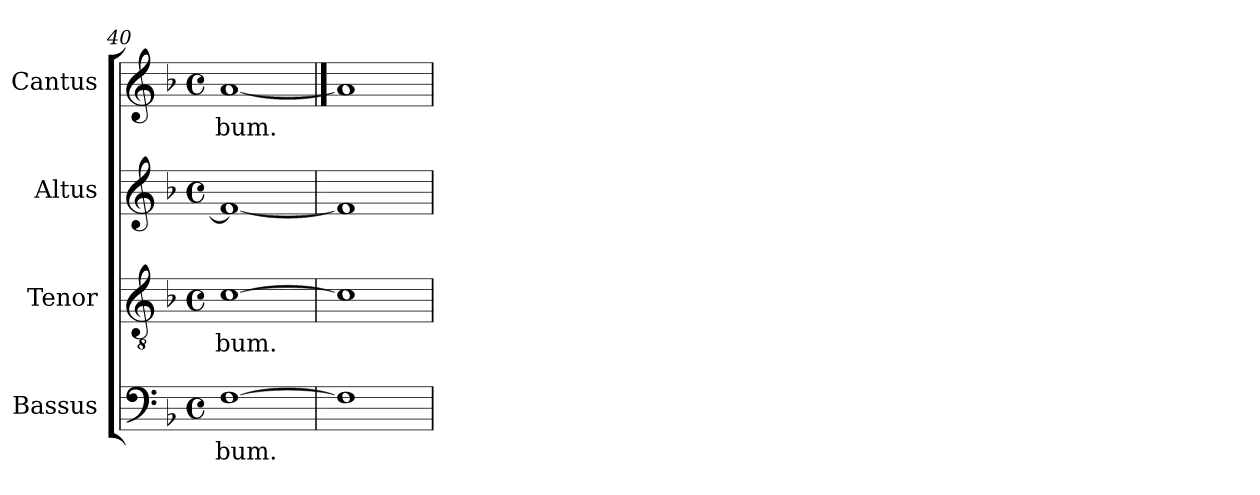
**kern	**text	**kern	**text	**kern	**kern	**text
*part4	*part4	*part3	*part3	*part2	*part1	*part1
*staff4	*staff4	*staff3	*staff3	*staff2	*staff1	*staff1
*I"Bassus	*	*I"Tenor	*	*I"Altus	*I"Cantus	*
*clefF4	*	*clefGv2	*	*clefG2	*clefG2	*
*k[b-]	*	*k[b-]	*	*k[b-]	*k[b-]	*
*F:	*	*F:	*	*F:	*F:	*
*M4/4	*	*M4/4	*	*M4/4	*M4/4	*
*met(c)	*	*met(c)	*	*met(c)	*met(c)	*
=40	=40	=40	=40	=40	=40	=40
!	!LO:LY:b:cj	!	!LO:LY:b:cj	!	!	!LO:LY:b:cj
[1F	-bum.	[1c	bum.	1f_	[1a	-bum.
=41	==41	=41	==41	=41	==41	==41
1F]	.	1c]	.	1f]	1a]	.
=	=	=	=	=	=	=
*-	*-	*-	*-	*-	*-	*-
